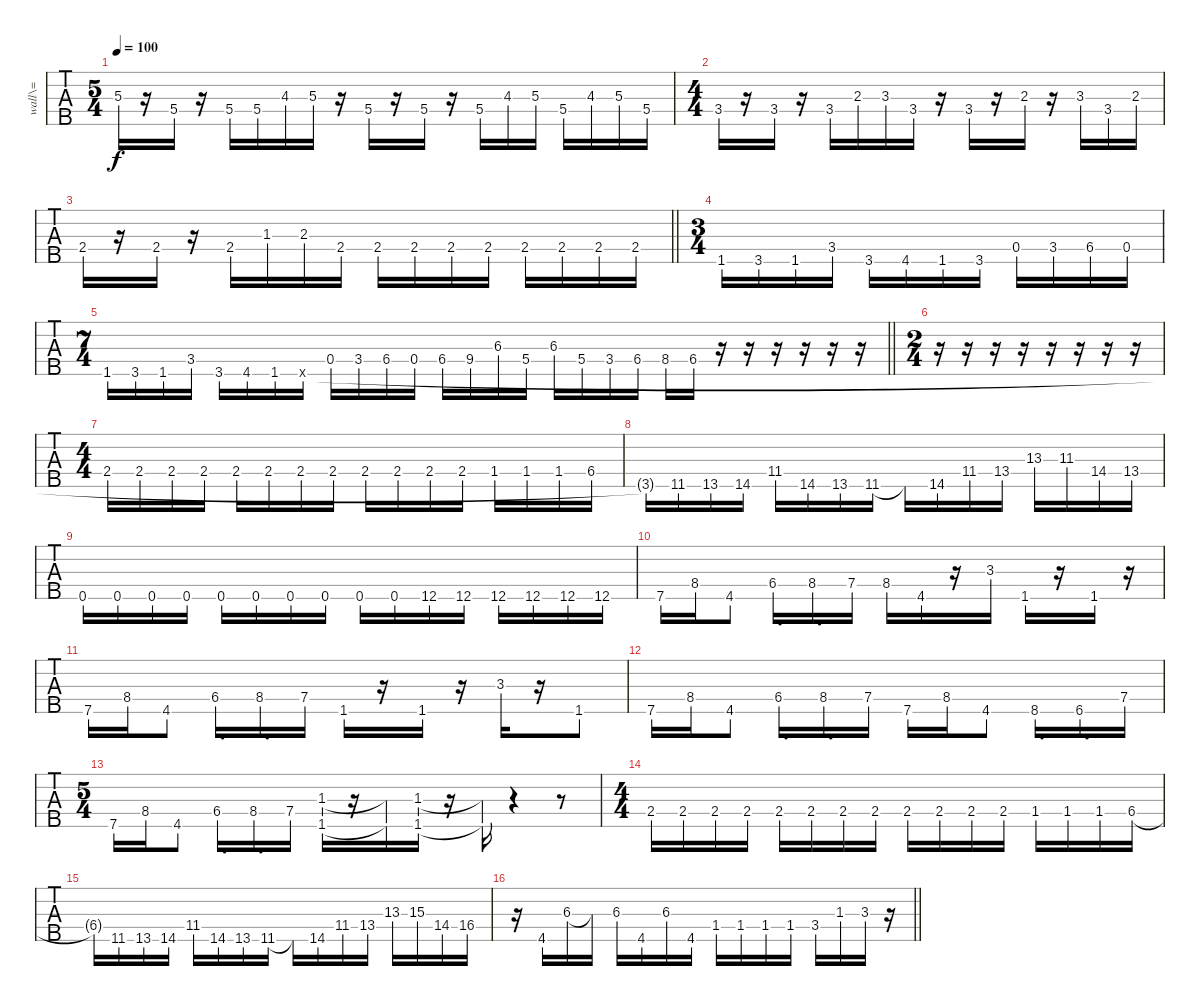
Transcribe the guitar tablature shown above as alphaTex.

\track ("wall\\=" "wall\\=") {instrument slapbass1}
\staff {tabs}
\tuning (Gb2 Db2 Ab1 Eb1 Bb0) {hide}
\ts (5 4)
\tempo 100
\clef f4
\ks c
5.3.16{dy f} r.16 5.4.16 r.16 5.4.16 5.4.16 4.3.16 5.3.16 r.16 5.4.16 r.16 5.4.16 r.16 5.4.16 4.3.16 5.3.16 5.4.16 4.3.16 5.3.16 5.4.16 |
\ts (4 4)
3.4.16 r.16 3.4.16 r.16 3.4.16 2.3.16 3.3.16 3.4.16 r.16 3.4.16 r.16 2.3.16 r.16 3.3.16 3.4.16 2.3.16 |
\barLineRight lightlight
2.4.16 r.16 2.4.16 r.16 2.4.16 1.3.16 2.3.16 2.4.16 2.4.16 2.4.16 2.4.16 2.4.16 2.4.16 2.4.16 2.4.16 2.4.16 |
\ts (3 4)
\section ("" "")
1.5.16 3.5.16 1.5.16 3.4.16 3.5.16 4.5.16 1.5.16 3.5.16 0.4.16 3.4.16 6.4.16 0.4.16 |
\ts (7 4)
\barLineRight lightlight
1.5.16 3.5.16 1.5.16 3.4.16 3.5.16 4.5.16 1.5.16 3.5{x}.16 0.4.16 3.4.16 6.4.16 0.4.16 6.4.16 9.4.16 6.3.16 5.4.16 6.3.16 5.4.16 3.4.16 6.4.16 8.4.16 6.4.16 r.16 r.16 r.16 r.16 r.16 r.16 |
\ts (2 4)
r.16 r.16 r.16 r.16 r.16 r.16 r.16 r.16 |
\ts (4 4)
2.4.16 2.4.16 2.4.16 2.4.16 2.4.16 2.4.16 2.4.16 2.4.16 2.4.16 2.4.16 2.4.16 2.4.16 1.4.16 1.4.16 1.4.16 6.4.16 |
3.5{t}.16 11.5.16 13.5.16 14.5.16 11.4.16 14.5.16 13.5.16 11.5.16 11.5{t}.16 14.5.16 11.4.16 13.4.16 13.3.16 11.3.16 14.4.16 13.4.16 |
0.5.16 0.5.16 0.5.16 0.5.16 0.5.16 0.5.16 0.5.16 0.5.16 0.5.16 0.5.16 12.5.16 12.5.16 12.5.16 12.5.16 12.5.16 12.5.16 |
7.5.16 8.4.16 4.5.8 6.4.16{d} 8.4.16{d} 7.4.16 8.4.16 4.5.16 r.16 3.3.16 1.5.16 r.16 1.5.16 r.16 |
7.5.16 8.4.16 4.5.8 6.4.16{d} 8.4.16{d} 7.4.16 1.5.16 r.16 1.5.16 r.16 3.3.16 r.16 1.5.8 |
7.5.16 8.4.16 4.5.8 6.4.16{d} 8.4.16{d} 7.4.16 7.5.16 8.4.16 4.5.8 8.5.16{d} 6.5.16{d} 7.4.16 |
\ts (5 4)
7.5.16 8.4.16 4.5.8 6.4.16{d} 8.4.16{d} 7.4.16 (1.3 1.5).16 r.16 (1.3{t} 1.5{t}).16 (1.3 1.5).16 r.16 (1.3{t} 1.5{t}).16 r.4 r.8 |
\ts (4 4)
2.4.16 2.4.16 2.4.16 2.4.16 2.4.16 2.4.16 2.4.16 2.4.16 2.4.16 2.4.16 2.4.16 2.4.16 1.4.16 1.4.16 1.4.16 6.4.16 |
6.4{t}.16 11.5.16 13.5.16 14.5.16 11.4.16 14.5.16 13.5.16 11.5.16 11.5{t}.16 14.5.16 11.4.16 13.4.16 13.3.16 15.3.16 14.4.16 16.4.16 |
\barLineRight lightlight
r.16 4.5.16 6.3.16 6.3{t}.16 6.3.16 4.5.16 6.3.16 4.5.16 1.4.16 1.4.16 1.4.16 1.4.16 3.4.16 1.3.16 3.3.16 r.16
